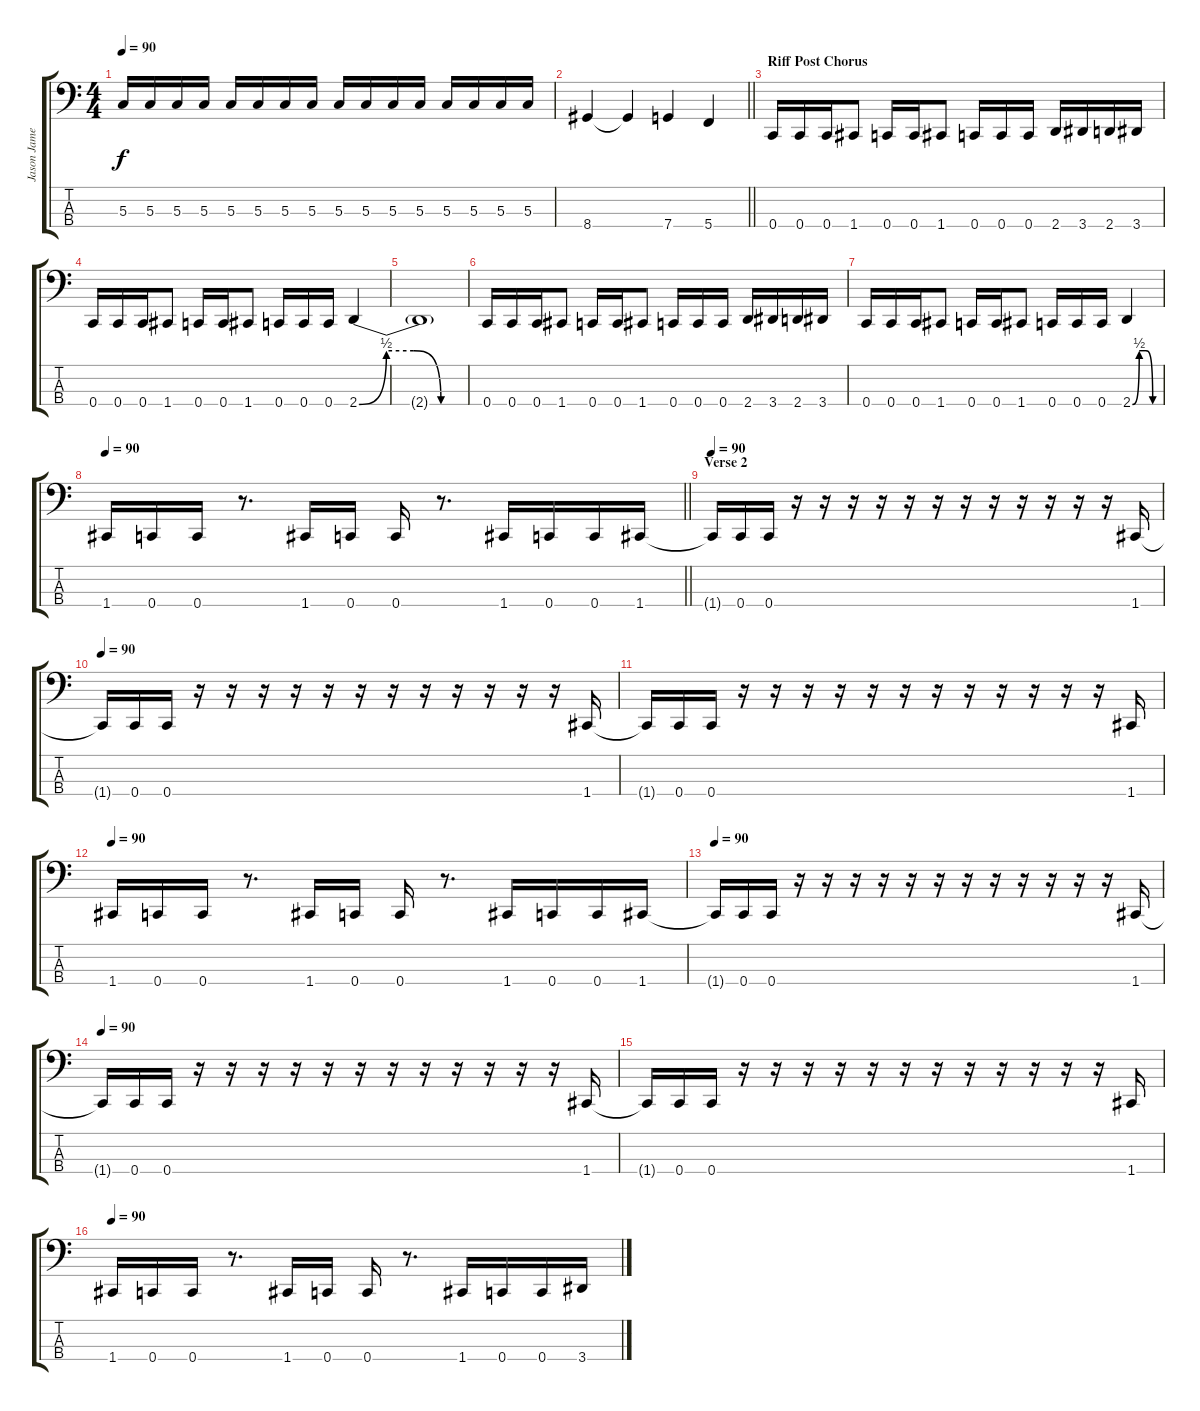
\track ("Jason James" "Jason Jame") {instrument electricbasspick}
\staff {score tabs}
\tuning (F2 C2 G1 C1) {hide}
\ts (4 4)
\tempo 90
\clef f4
\ks c
5.3.16{dy f} 5.3.16 5.3.16 5.3.16 5.3.16 5.3.16 5.3.16 5.3.16 5.3.16 5.3.16 5.3.16 5.3.16 5.3.16 5.3.16 5.3.16 5.3.16 |
\barLineRight lightlight
8.4.4 8.4{t}.4 7.4.4 5.4.4 |
\section ("" "Riff Post Chorus")
0.4.16 0.4.16 0.4.16 1.4.8 0.4.16 0.4.16 1.4.8 0.4.16 0.4.16 0.4.16 2.4.16 3.4.16 2.4.16 3.4.16 |
0.4.16 0.4.16 0.4.16 1.4.8 0.4.16 0.4.16 1.4.8 0.4.16 0.4.16 0.4.16 2.4{be (custom 0 0 15 2 30 2 45 0 60 0)}.4 |
2.4{t}.1 |
0.4.16 0.4.16 0.4.16 1.4.8 0.4.16 0.4.16 1.4.8 0.4.16 0.4.16 0.4.16 2.4.16 3.4.16 2.4.16 3.4.16 |
0.4.16 0.4.16 0.4.16 1.4.8 0.4.16 0.4.16 1.4.8 0.4.16 0.4.16 0.4.16 2.4{be (custom 0 0 15 2 30 2 45 0 60 0)}.4 |
\tempo 90
\barLineRight lightlight
1.4.16 0.4.16 0.4.16 r.8{d} 1.4.16 0.4.16 0.4.16 r.8{d} 1.4.16 0.4.16 0.4.16 1.4.16 |
\section ("" "Verse 2")
\tempo 90
1.4{t}.16 0.4.16 0.4.16 r.16 r.16 r.16 r.16 r.16 r.16 r.16 r.16 r.16 r.16 r.16 r.16 1.4.16 |
\tempo 90
1.4{t}.16 0.4.16 0.4.16 r.16 r.16 r.16 r.16 r.16 r.16 r.16 r.16 r.16 r.16 r.16 r.16 1.4.16 |
1.4{t}.16 0.4.16 0.4.16 r.16 r.16 r.16 r.16 r.16 r.16 r.16 r.16 r.16 r.16 r.16 r.16 1.4.16 |
\tempo 90
1.4.16 0.4.16 0.4.16 r.8{d} 1.4.16 0.4.16 0.4.16 r.8{d} 1.4.16 0.4.16 0.4.16 1.4.16 |
\tempo 90
1.4{t}.16 0.4.16 0.4.16 r.16 r.16 r.16 r.16 r.16 r.16 r.16 r.16 r.16 r.16 r.16 r.16 1.4.16 |
\tempo 90
1.4{t}.16 0.4.16 0.4.16 r.16 r.16 r.16 r.16 r.16 r.16 r.16 r.16 r.16 r.16 r.16 r.16 1.4.16 |
1.4{t}.16 0.4.16 0.4.16 r.16 r.16 r.16 r.16 r.16 r.16 r.16 r.16 r.16 r.16 r.16 r.16 1.4.16 |
\tempo 90
1.4.16 0.4.16 0.4.16 r.8{d} 1.4.16 0.4.16 0.4.16 r.8{d} 1.4.16 0.4.16 0.4.16 3.4.16
